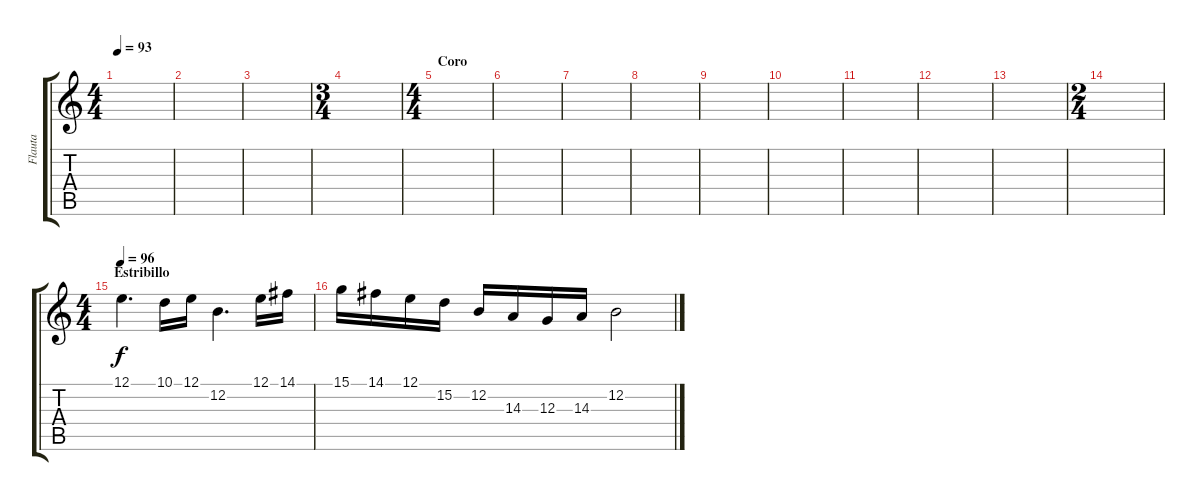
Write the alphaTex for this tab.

\track ("Flauta" "Flauta") {instrument flute}
\staff {score tabs}
\tuning (E4 B3 G3 D3 A2 E2) {hide}
\ts (4 4)
\tempo 93
\clef g2
\ks c
|
|
|
\ts (3 4)
|
\ts (4 4)
\section ("" "Coro")
|
|
|
|
|
|
|
|
|
\ts (2 4)
|
\ts (4 4)
\section ("" "Estribillo")
\tempo 96
12.1.4{d} 10.1.16 12.1.16 12.2.4{d} 12.1.16 14.1.16 |
15.1.16 14.1.16 12.1.16 15.2.16 12.2.16 14.3.16 12.3.16 14.3.16 12.2.2
